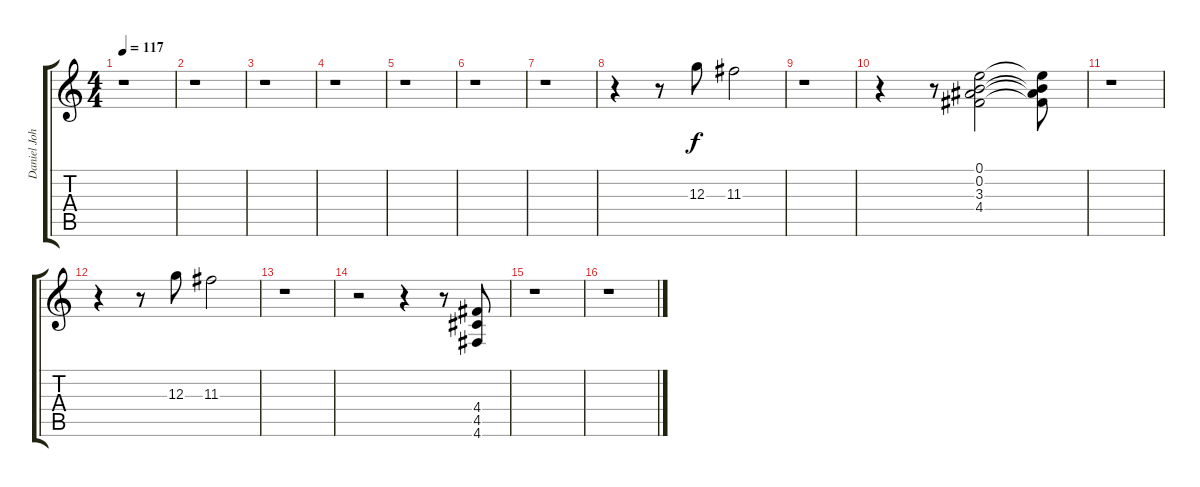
\track ("Daniel Johns fills" "Daniel Joh") {instrument distortionguitar}
\staff {score tabs}
\tuning (E4 B3 G3 D3 A2 D2) {hide}
\ts (4 4)
\tempo 117
\clef g2
\ks c
r.1{dy f} |
r.1 |
r.1 |
r.1 |
r.1 |
r.1 |
r.1 |
r.4 r.8 12.3.8 11.3.2 |
r.1 |
r.4 r.8 (0.1 0.2 3.3 4.4).2 (0.1{t} 0.2{t} 3.3{t} 4.4{t}).8 |
r.1 |
r.4 r.8 12.3.8 11.3.2 |
r.1 |
r.2 r.4 r.8 (4.4 4.5 4.6).8 |
r.1 |
r.1
